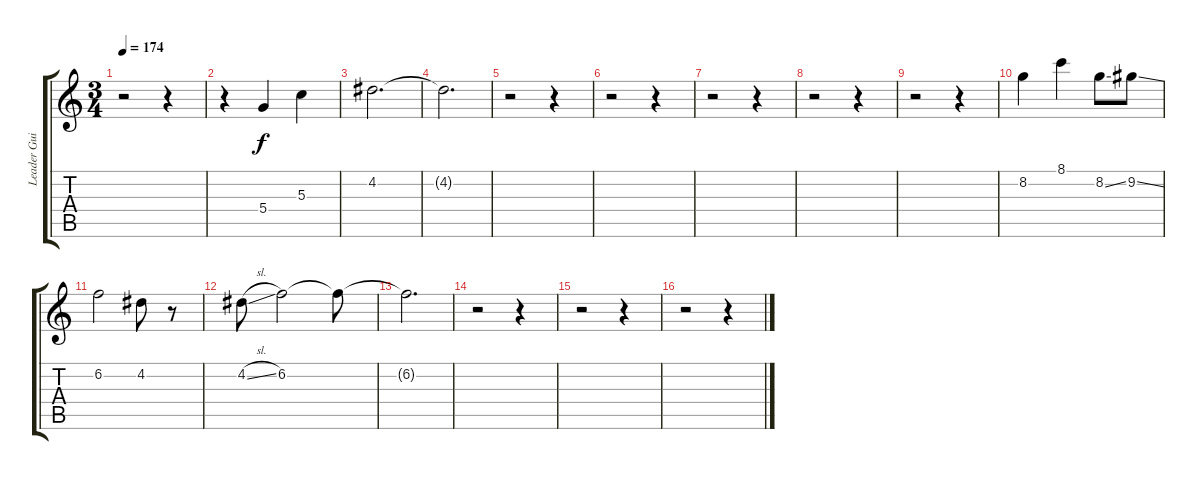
\track ("Leader Guitar (Matthias Jabs)" "Leader Gui") {instrument distortionguitar}
\staff {score tabs}
\tuning (E4 B3 G3 D3 A2 E2) {hide}
\ts (3 4)
\tempo 174
\clef g2
\ks c
r.2{dy f} r.4 |
r.4 5.4.4 5.3.4 |
4.2.2{d volume 0} |
4.2{t}.2{d} |
r.2{volume 8} r.4 |
r.2 r.4 |
r.2 r.4 |
r.2 r.4 |
r.2 r.4 |
8.2.4 8.1.4 8.2{ss}.8 9.2{ss}.8 |
6.2.2 4.2.8 r.8 |
4.2{sl}.8 6.2.2 6.2{t}.8 |
6.2{t}.2{d volume 0} |
r.2{volume 8} r.4 |
r.2 r.4 |
r.2 r.4
